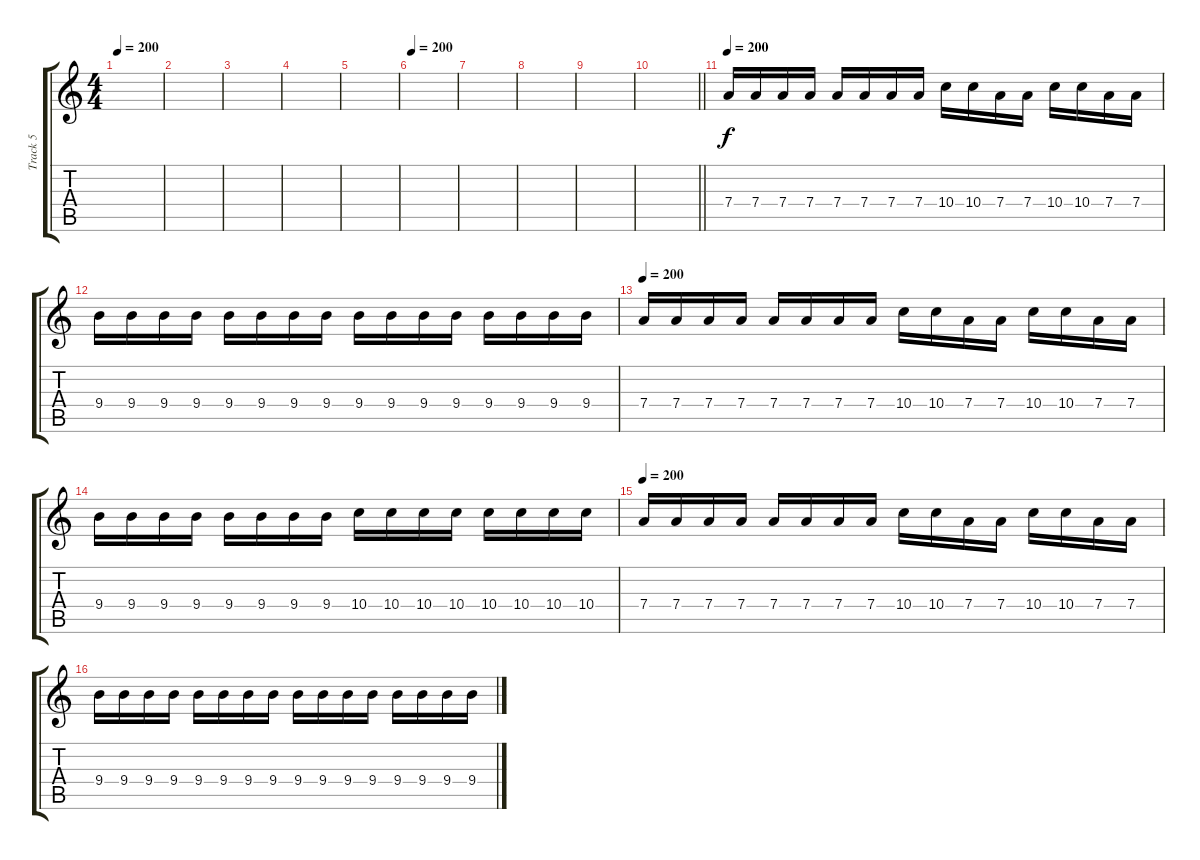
\track ("Track 5" "Track 5") {instrument distortionguitar}
\staff {score tabs}
\tuning (E4 B3 G3 D3 A2 E2) {hide}
\ts (4 4)
\section ("" "")
\tempo 200
\clef g2
\ks c
|
|
|
|
|
\tempo 200
|
|
|
|
\barLineRight lightlight
|
\section ("" "")
\tempo 200
7.4.16 7.4.16 7.4.16 7.4.16 7.4.16 7.4.16 7.4.16 7.4.16 10.4.16 10.4.16 7.4.16 7.4.16 10.4.16 10.4.16 7.4.16 7.4.16 |
9.4.16 9.4.16 9.4.16 9.4.16 9.4.16 9.4.16 9.4.16 9.4.16 9.4.16 9.4.16 9.4.16 9.4.16 9.4.16 9.4.16 9.4.16 9.4.16 |
\tempo 200
7.4.16 7.4.16 7.4.16 7.4.16 7.4.16 7.4.16 7.4.16 7.4.16 10.4.16 10.4.16 7.4.16 7.4.16 10.4.16 10.4.16 7.4.16 7.4.16 |
9.4.16 9.4.16 9.4.16 9.4.16 9.4.16 9.4.16 9.4.16 9.4.16 10.4.16 10.4.16 10.4.16 10.4.16 10.4.16 10.4.16 10.4.16 10.4.16 |
\tempo 200
7.4.16 7.4.16 7.4.16 7.4.16 7.4.16 7.4.16 7.4.16 7.4.16 10.4.16 10.4.16 7.4.16 7.4.16 10.4.16 10.4.16 7.4.16 7.4.16 |
9.4.16 9.4.16 9.4.16 9.4.16 9.4.16 9.4.16 9.4.16 9.4.16 9.4.16 9.4.16 9.4.16 9.4.16 9.4.16 9.4.16 9.4.16 9.4.16
